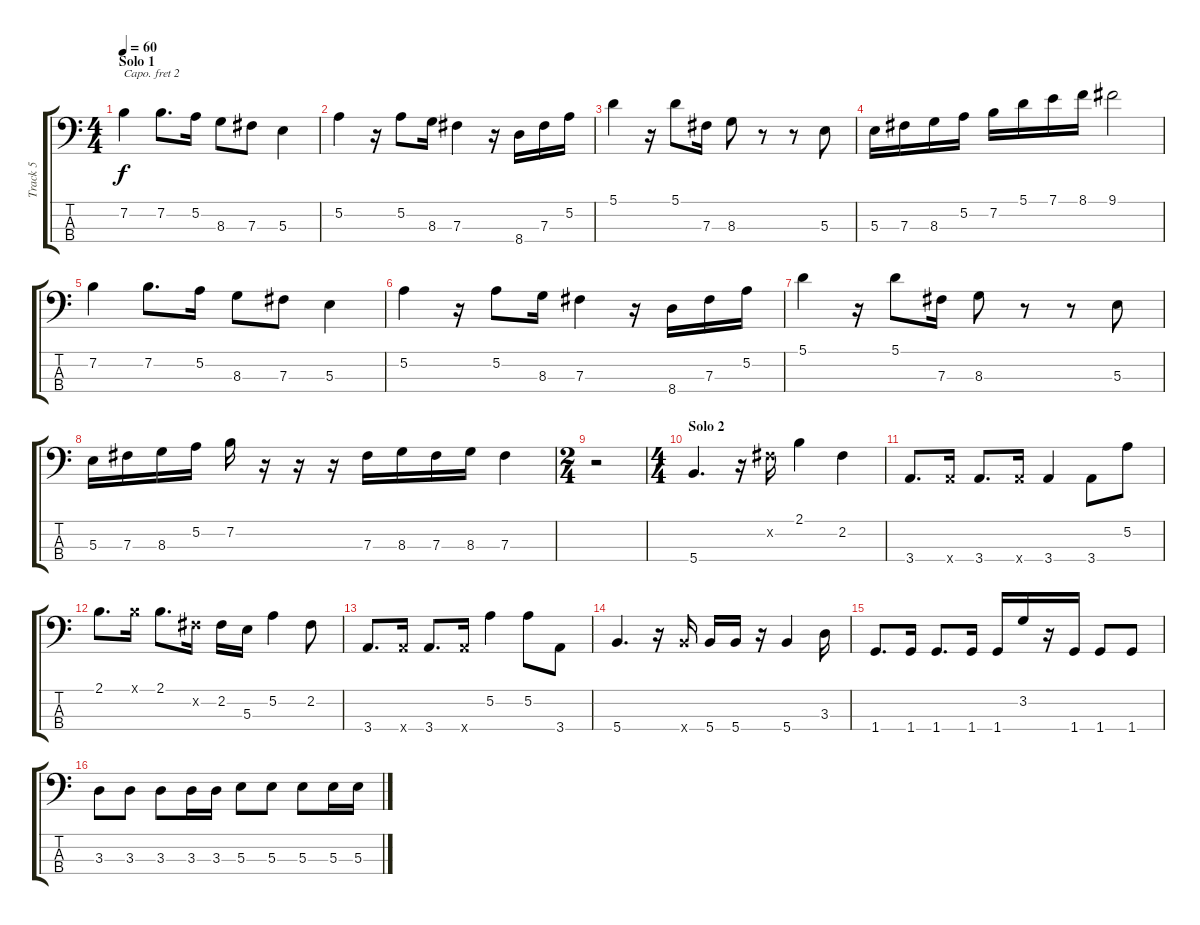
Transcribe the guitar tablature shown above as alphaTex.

\track ("Track 5" "Track 5") {instrument electricbassfinger}
\staff {score tabs}
\capo 2
\tuning (G2 D2 A1 E1) {hide}
\ts (4 4)
\section ("" "Solo 1")
\tempo 60
\clef f4
\ks c
7.2.4{dy f} 7.2.8{d} 5.2.16 8.3.8 7.3.8 5.3.4 |
5.2.4 r.16 5.2.8 8.3.16 7.3.4 r.16 8.4.16 7.3.16 5.2.16 |
5.1.4 r.16 5.1.8 7.3.16 8.3.8 r.8 r.8 5.3.8 |
5.3.16 7.3.16 8.3.16 5.2.16 7.2.16 5.1.16 7.1.16 8.1.16 9.1.2 |
7.2.4 7.2.8{d} 5.2.16 8.3.8 7.3.8 5.3.4 |
5.2.4 r.16 5.2.8 8.3.16 7.3.4 r.16 8.4.16 7.3.16 5.2.16 |
5.1.4 r.16 5.1.8 7.3.16 8.3.8 r.8 r.8 5.3.8 |
5.3.16 7.3.16 8.3.16 5.2.16 7.2.16 r.16 r.16 r.16 7.3.16 8.3.16 7.3.16 8.3.16 7.3.4 |
\ts (2 4)
r.2 |
\ts (4 4)
\section ("" "Solo 2")
5.4.4{d} r.16 2.2{x}.16 2.1.4 2.2.4 |
3.4.8{d} 3.4{x}.16 3.4.8{d} 3.4{x}.16 3.4.4 3.4.8 5.2.8 |
2.1.8{d} 2.1{x}.16 2.1.8{d} 2.2{x}.16 2.2.16 5.3.16 5.2.4 2.2.8 |
3.4.8{d} 3.4{x}.16 3.4.8{d} 3.4{x}.16 5.2.4 5.2.8 3.4.8 |
5.4.4{d} r.16 5.4{x}.16 5.4.16 5.4.16 r.16 5.4.4 3.3.16 |
1.4.8{d} 1.4.16 1.4.8{d} 1.4.16 1.4.16 3.2.16 r.16 1.4.16 1.4.8 1.4.8 |
3.3.8 3.3.8 3.3.8 3.3.16 3.3.16 5.3.8 5.3.8 5.3.8 5.3.16 5.3.16
